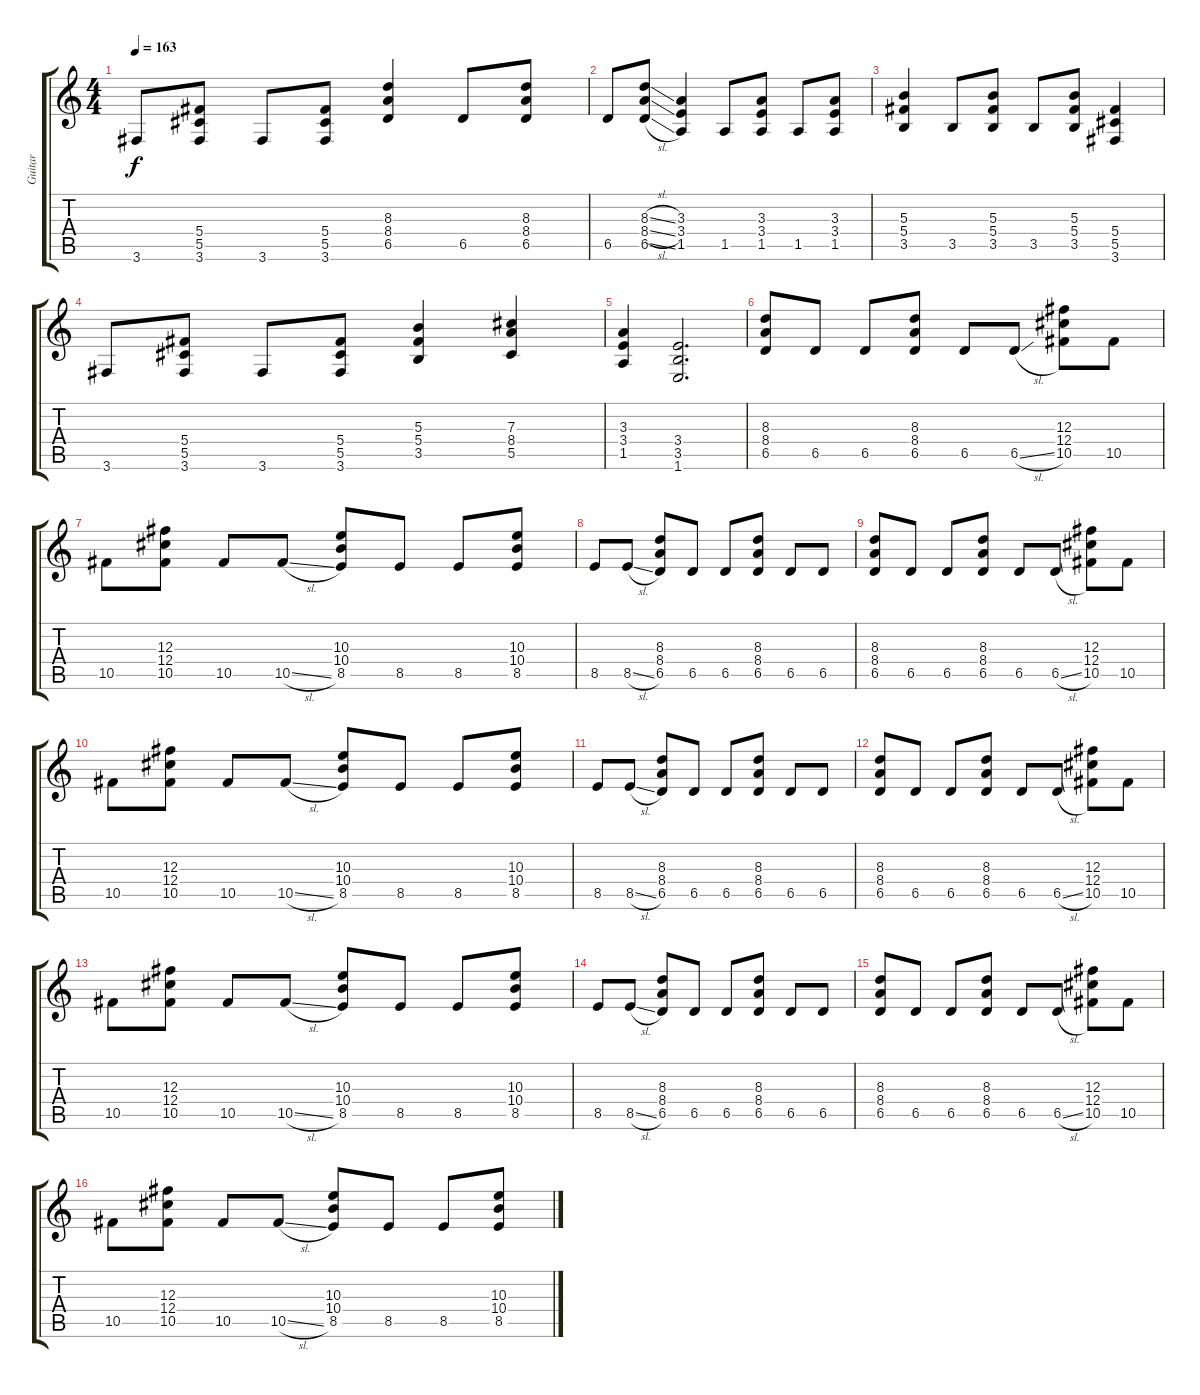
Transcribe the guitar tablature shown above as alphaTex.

\track ("Guitar" "Guitar") {instrument distortionguitar}
\staff {score tabs}
\tuning (Eb4 Bb3 Gb3 Db3 Ab2 Eb2) {hide}
\ts (4 4)
\tempo 163
\clef g2
\ks c
3.6.8{dy f} (5.4 5.5 3.6).8 3.6.8 (5.4 5.5 3.6).8 (8.3 8.4 6.5).4 6.5.8 (8.3 8.4 6.5).8 |
6.5.8 (8.3{sl} 8.4{sl} 6.5{sl}).8 (3.3 3.4 1.5).4 1.5.8 (3.3 3.4 1.5).8 1.5.8 (3.3 3.4 1.5).8 |
(5.3 5.4 3.5).4 3.5.8 (5.3 5.4 3.5).8 3.5.8 (5.3 5.4 3.5).8 (5.4 5.5 3.6).4 |
3.6.8 (5.4 5.5 3.6).8 3.6.8 (5.4 5.5 3.6).8 (5.3 5.4 3.5).4 (7.3 8.4 5.5).4 |
(3.3 3.4 1.5).4 (3.4 3.5 1.6).2{d} |
(8.3 8.4 6.5).8 6.5.8 6.5.8 (8.3 8.4 6.5).8 6.5.8 6.5{sl}.8 (12.3 12.4 10.5).8 10.5.8 |
10.5.8 (12.3 12.4 10.5).8 10.5.8 10.5{sl}.8 (10.3 10.4 8.5).8 8.5.8 8.5.8 (10.3 10.4 8.5).8 |
8.5.8 8.5{sl}.8 (8.3 8.4 6.5).8 6.5.8 6.5.8 (8.3 8.4 6.5).8 6.5.8 6.5.8 |
(8.3 8.4 6.5).8 6.5.8 6.5.8 (8.3 8.4 6.5).8 6.5.8 6.5{sl}.8 (12.3 12.4 10.5).8 10.5.8 |
10.5.8 (12.3 12.4 10.5).8 10.5.8 10.5{sl}.8 (10.3 10.4 8.5).8 8.5.8 8.5.8 (10.3 10.4 8.5).8 |
8.5.8 8.5{sl}.8 (8.3 8.4 6.5).8 6.5.8 6.5.8 (8.3 8.4 6.5).8 6.5.8 6.5.8 |
(8.3 8.4 6.5).8 6.5.8 6.5.8 (8.3 8.4 6.5).8 6.5.8 6.5{sl}.8 (12.3 12.4 10.5).8 10.5.8 |
10.5.8 (12.3 12.4 10.5).8 10.5.8 10.5{sl}.8 (10.3 10.4 8.5).8 8.5.8 8.5.8 (10.3 10.4 8.5).8 |
8.5.8 8.5{sl}.8 (8.3 8.4 6.5).8 6.5.8 6.5.8 (8.3 8.4 6.5).8 6.5.8 6.5.8 |
(8.3 8.4 6.5).8 6.5.8 6.5.8 (8.3 8.4 6.5).8 6.5.8 6.5{sl}.8 (12.3 12.4 10.5).8 10.5.8 |
10.5.8 (12.3 12.4 10.5).8 10.5.8 10.5{sl}.8 (10.3 10.4 8.5).8 8.5.8 8.5.8 (10.3 10.4 8.5).8
